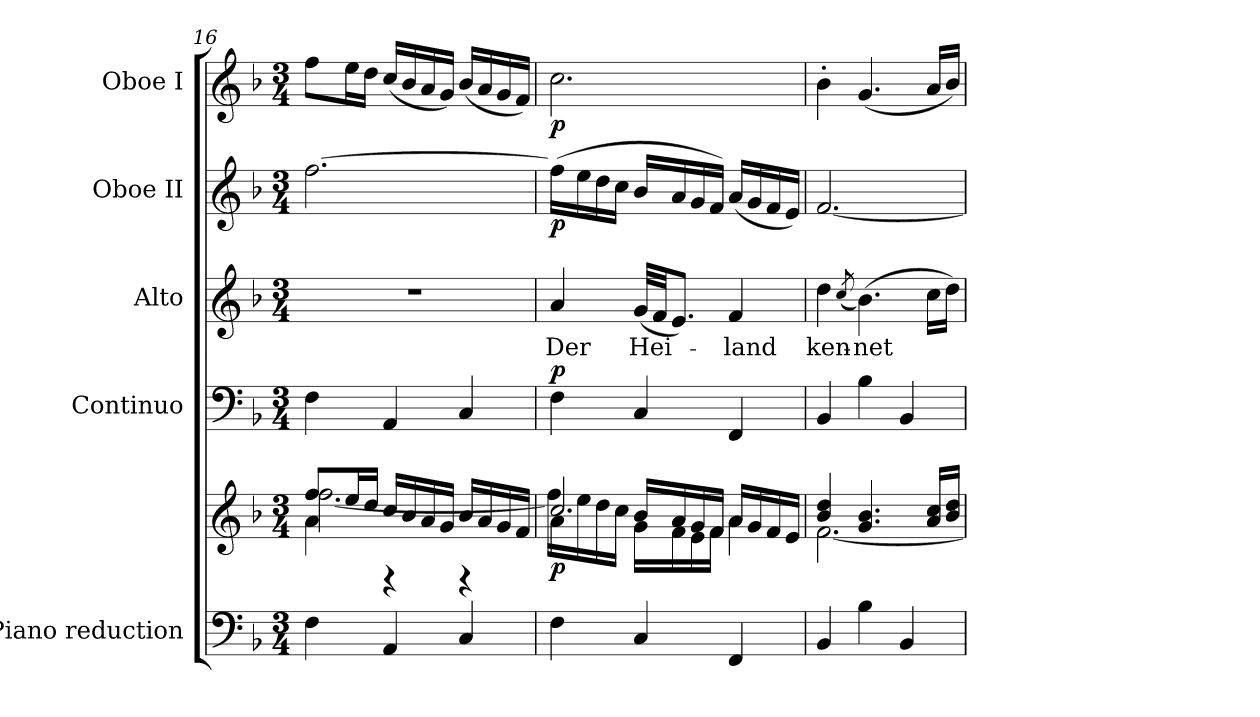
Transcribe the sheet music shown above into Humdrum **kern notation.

**kern	**kern	**dynam	**kern	**dynam	**kern	**text	**kern	**dynam	**kern	**dynam
*part5	*part5	*part5	*part4	*part4	*part3	*part3	*part2	*part2	*part1	*part1
*staff6	*staff5	*staff5/6	*staff4	*staff4	*staff3	*staff3	*staff2	*staff2	*staff1	*staff1
*I"Piano reduction	*	*	*I"Continuo	*	*I"Alto	*	*I"Oboe II	*	*I"Oboe I	*
*I'Pno	*	*	*	*	*	*	*I'Ob	*	*I'Ob	*
*clefF4	*clefG2	*	*clefF4	*	*clefG2	*	*clefG2	*	*clefG2	*
*k[b-]	*k[b-]	*	*k[b-]	*	*k[b-]	*	*k[b-]	*	*k[b-]	*
*M3/4	*M3/4	*	*M3/4	*	*M3/4	*	*M3/4	*	*M3/4	*
=16	=16	=16	=16	=16	=16	=16	=16	=16	=16	=16
*	*^	*	*	*	*	*	*	*	*	*
*	*	*^	*	*	*	*	*	*	*	*	*
4F\	8ff/L	[2.ff\	4a\	.	4F\	.	2.r	.	[2.ff\	.	8ff\L	.
.	16ee/L	.	.	.	.	.	.	.	.	.	16ee\L	.
.	16dd/JJ	.	.	.	.	.	.	.	.	.	16dd\JJ	.
4AA/	16cc/LL	.	4rD	.	4AA/	.	.	.	.	.	(<16cc/LL	.
.	16b-/	.	.	.	.	.	.	.	.	.	16b-/	.
.	16a/	.	.	.	.	.	.	.	.	.	16a/	.
.	16g/JJ	.	.	.	.	.	.	.	.	.	16g/JJ)	.
4C/	16b-/LL	.	4rD	.	4C/	.	.	.	.	.	(<16b-/LL	.
.	16a/	.	.	.	.	.	.	.	.	.	16a/	.
.	16g/	.	.	.	.	.	.	.	.	.	16g/	.
.	16f/JJ	.	.	.	.	.	.	.	.	.	16f/JJ)	.
=17	=17	=17	=17	=17	=17	=17	=17	=17	=17	=17	=17	=17
!	!	!	!	!LO:DY:b	!	!LO:DY:a	!	!LO:LY:b	!	!LO:DY:b	!	!LO:DY:b
4F\	2.cc/	16ff\LL]	4a\	p	4F\	p	4a/	Der	(>16ff\LL]	p	2.cc\	p
.	.	16ee\	.	.	.	.	.	.	16ee\	.	.	.
.	.	16dd\	.	.	.	.	.	.	16dd\	.	.	.
.	.	16cc\JJ	.	.	.	.	.	.	16cc\JJ	.	.	.
!	!	!	!	!	!	!	!	!LO:LY:b	!	!	!	!
4C/	.	16g\LL	16b-/LL	.	4C/	.	(<32g/LLL	Hei-	16b-/LL	.	.	.
.	.	.	.	.	.	.	32f/JJ	.	.	.	.	.
.	.	16f\	16a/	.	.	.	8.e/J)	.	16a/	.	.	.
.	.	16e\	16g/	.	.	.	.	.	16g/	.	.	.
.	.	16f\JJ	16f/JJ	.	.	.	.	.	16f/JJ)	.	.	.
!	!	!	!	!	!	!	!	!LO:LY:b	!	!	!	!
4FF/	.	4a\	16a/LL	.	4FF/	.	4f/	-land	(<16a/LL	.	.	.
.	.	.	16g/	.	.	.	.	.	16g/	.	.	.
.	.	.	16f/	.	.	.	.	.	16f/	.	.	.
.	.	.	16e/JJ	.	.	.	.	.	16e/JJ)	.	.	.
=18	=18	=18	=18	=18	=18	=18	=18	=18	=18	=18	=18	=18
!	!	!	!	!	!	!	!	!LO:LY:b	!	!	!	!
*	*	*v	*v	*	*	*	*	*	*	*	*	*
4BB-/	4b-/ 4dd/	[2.f\	.	4BB-/	.	4dd\	ken-	[2.f/	.	4b-'\	.
.	.	.	.	.	.	(<8qcc/	.	.	.	.	.
!	!	!	!	!	!	!	!LO:LY:b	!	!	!	!
4B-\	4.g/ 4.b-/	.	.	4B-\	.	(>4.b-\)	-net	.	.	(<4.g/	.
4BB-/	.	.	.	4BB-/	.	.	.	.	.	.	.
.	16a/ 16cc/LL	.	.	.	.	16cc\LL	.	.	.	16a/LL	.
.	16b-/ 16dd/JJ	.	.	.	.	16dd\JJ)	.	.	.	16b-/JJ)	.
*	*v	*v	*	*	*	*	*	*	*	*	*
=	=	=	=	=	=	=	=	=	=	=
*-	*-	*-	*-	*-	*-	*-	*-	*-	*-	*-
